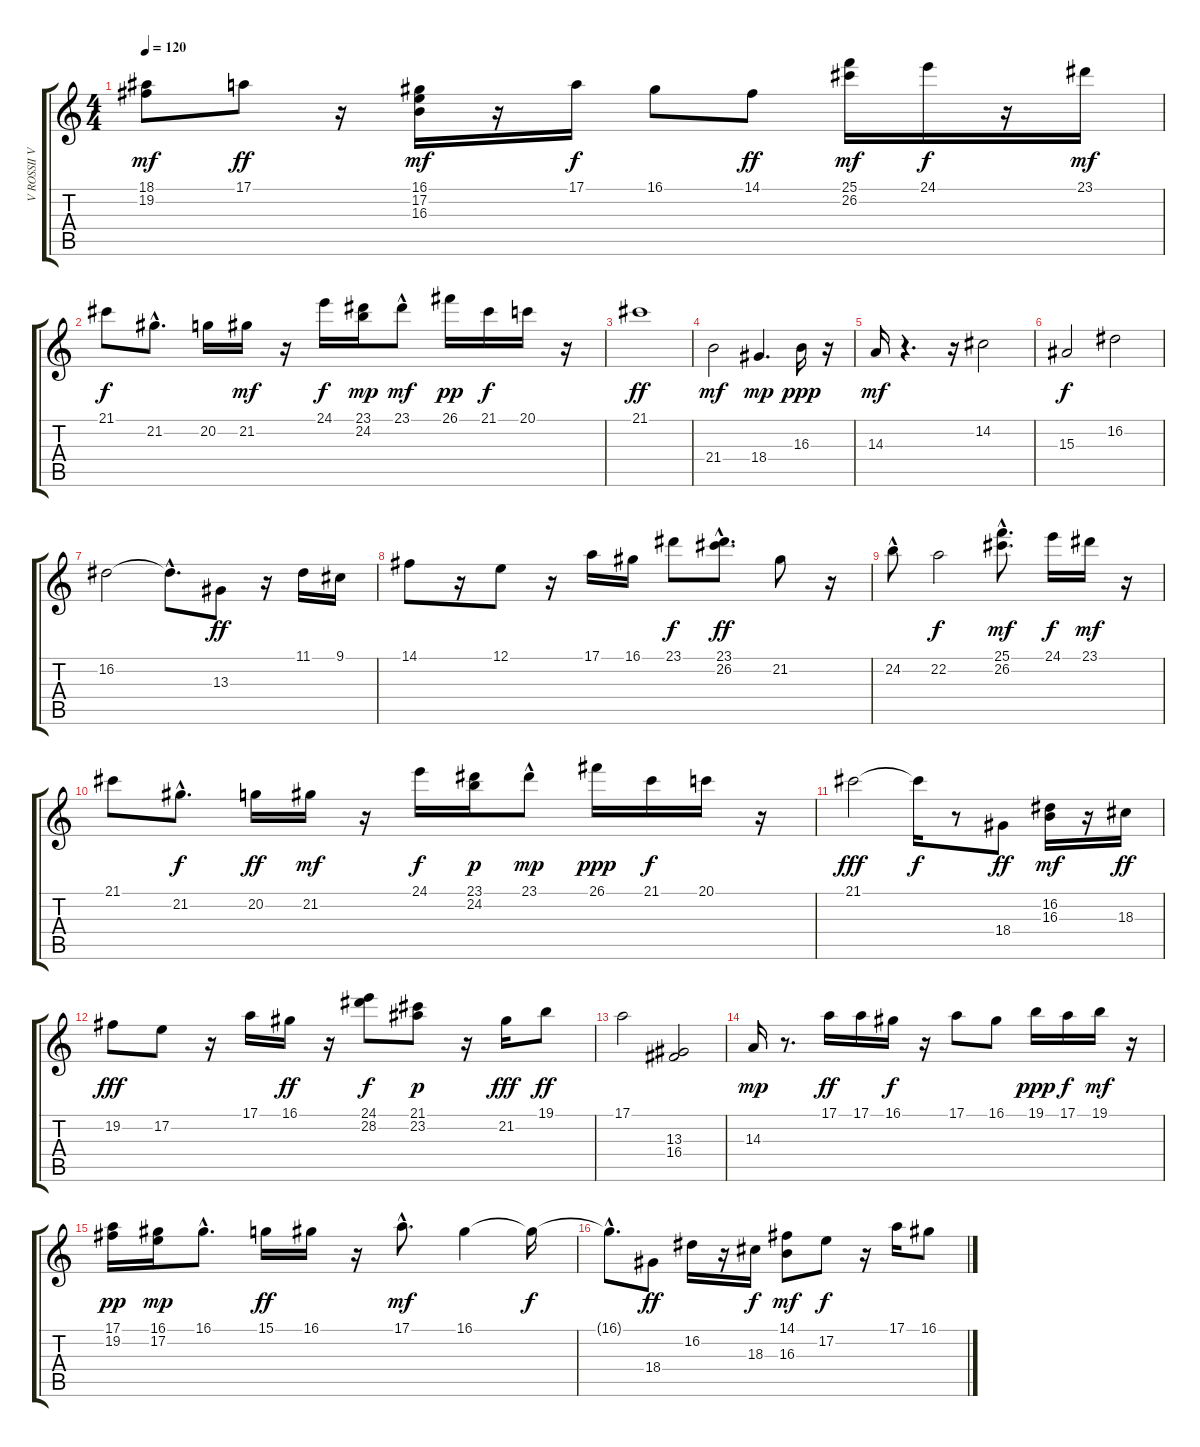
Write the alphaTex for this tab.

\track ("V ROSSII VECHERA     " "V ROSSII V") {instrument stringensemble1}
\staff {score tabs}
\tuning (E4 B3 G3 D3 A2 E2) {hide}
\ts (4 4)
\tempo 120
\clef g2
\ks c
(18.1 19.2).8{dy mf} 17.1.8{dy ff} r.16 (16.1 17.2 16.3).16{dy mf} r.16 17.1.16{dy f} 16.1.8 14.1.8{dy ff} (25.1 26.2).16{dy mf} 24.1.16{dy f} r.16 23.1.16{dy mf} |
21.1.8{dy f} 21.2{hac}.8{d} 20.2.16 21.2.16{dy mf} r.16 24.1.16{dy f} (23.1 24.2).16{dy mp} 23.1{hac}.8{dy mf} 26.1.16{dy pp} 21.1.16{dy f} 20.1.16 r.16 |
21.1.1{dy ff} |
21.4.2{dy mf} 18.4.4{d dy mp} 16.3.16{dy ppp} r.16 |
14.3.16{dy mf} r.4{d} r.16 14.2.2 |
15.3.2{dy f} 16.2.2 |
16.2.2 16.2{hac t}.8{d} 13.3.8{dy ff} r.16 11.1.16 9.1.16 |
14.1.8 r.16 12.1.8 r.16 17.1.16 16.1.16 23.1.8{dy f} (23.1 26.2{hac}).8{d dy ff} 21.2.8 r.16 |
24.2{hac}.8 22.2.2{dy f} (25.1 26.2{hac}).8{d dy mf} 24.1.16{dy f} 23.1.16{dy mf} r.16 |
21.1.8 21.2{hac}.8{d dy f} 20.2.16{dy ff} 21.2.16{dy mf} r.16 24.1.16{dy f} (23.1 24.2).16{dy p} 23.1{hac}.8{dy mp} 26.1.16{dy ppp} 21.1.16{dy f} 20.1.16 r.16 |
21.1.2{dy fff} 21.1{t}.16{dy f} r.8 18.4.8{dy ff} (16.2 16.3).16{dy mf} r.16 18.3.16{dy ff} |
19.2.8{dy fff} 17.2.8 r.16 17.1.16 16.1.16{dy ff} r.16 (24.1 28.2).8{dy f} (21.1 23.2).8{dy p} r.16 21.2.16{dy fff} 19.1.8{dy ff} |
17.1.2 (13.3 16.4).2 |
14.3.16{dy mp} r.8{d} 17.1.16{dy ff} 17.1.16 16.1.16{dy f} r.16 17.1.8 16.1.8 19.1.16{dy ppp} 17.1.16{dy f} 19.1.16{dy mf} r.16 |
(17.1 19.2).16{dy pp} (16.1 17.2).16{dy mp} 16.1{hac}.8{d} 15.1.16{dy ff} 16.1.16 r.16 17.1{hac}.8{d dy mf} 16.1.4 16.1{t}.16{dy f} |
16.1{hac t}.8{d} 18.4.8{dy ff} 16.2.16 r.16 18.3.16{dy f} (14.1 16.3).8{dy mf} 17.2.8{dy f} r.16 17.1.16 16.1.8
